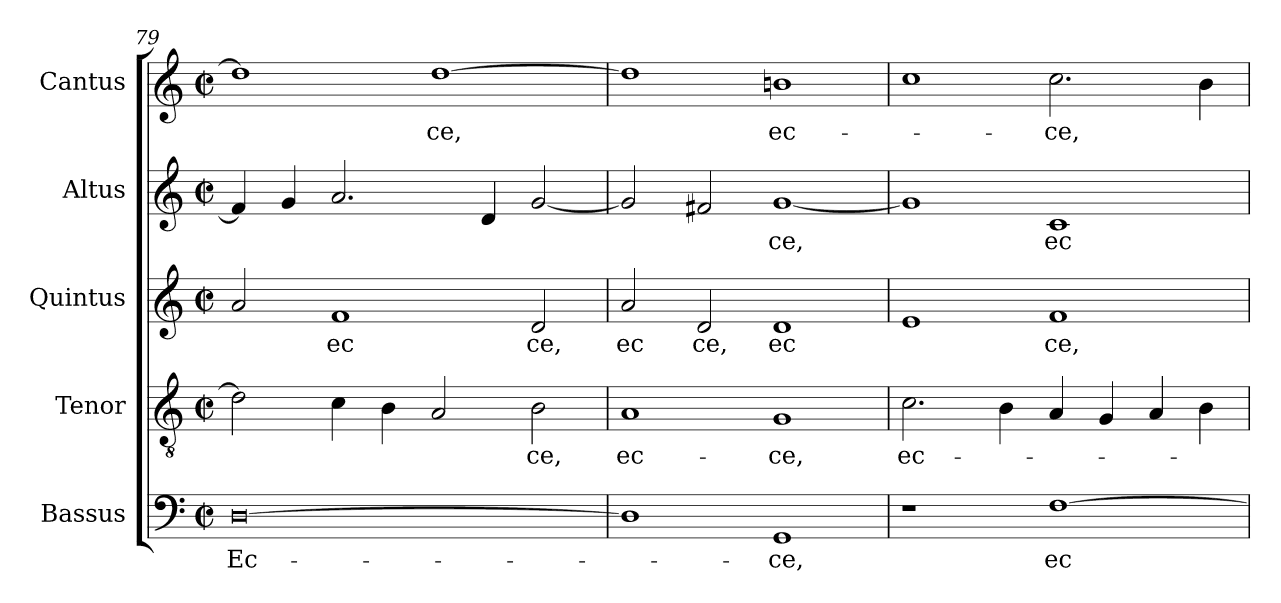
**kern	**text	**kern	**text	**kern	**text	**kern	**text	**kern	**text
*part5	*part5	*part4	*part4	*part3	*part3	*part2	*part2	*part1	*part1
*staff5	*staff5	*staff4	*staff4	*staff3	*staff3	*staff2	*staff2	*staff1	*staff1
*I"Bassus	*	*I"Tenor	*	*I"Quintus	*	*I"Altus	*	*I"Cantus	*
*clefF4	*	*clefGv2	*	*clefG2	*	*clefG2	*	*clefG2	*
*k[]	*	*k[]	*	*k[]	*	*k[]	*	*k[]	*
*C:	*	*C:	*	*C:	*	*C:	*	*C:	*
*M2/2	*	*M2/2	*	*M2/2	*	*M2/2	*	*M2/2	*
*met(c|)	*	*met(c|)	*	*met(c|)	*	*met(c|)	*	*met(c|)	*
=79	=79	=79	=79	=79	=79	=79	=79	=79	=79
!	!LO:LY:b:cj	!	!	!	!	!	!	!	!
[>0D	Ec-	2d\]	.	2a/	.	4f/]	.	1dd]	.
.	.	.	.	.	.	4g/	.	.	.
!	!	!	!	!	!LO:LY:b:cj	!	!	!	!
.	.	4c\	.	1f	ec	2.a/	.	.	.
.	.	4B\	.	.	.	.	.	.	.
!	!	!	!	!	!	!	!	!	!LO:LY:b:cj
.	.	2A/	.	.	.	.	.	[>1dd	-ce,
.	.	.	.	.	.	4d/	.	.	.
!	!	!	!LO:LY:b:cj	!	!LO:LY:b:cj	!	!	!	!
.	.	2B\	-ce,	2d/	ce,	[<2g/	.	.	.
=80	=80	=80	=80	=80	=80	=80	=80	=80	=80
!	!	!	!LO:LY:b:cj	!	!LO:LY:b:cj	!	!	!	!
1D]	.	1A	ec-	2a/	ec	2g/]	.	1dd]	.
!	!	!	!	!	!LO:LY:b:cj	!	!	!	!
.	.	.	.	2d/	ce,	2f#/	.	.	.
!	!LO:LY:b:cj	!	!LO:LY:b:cj	!	!LO:LY:b:cj	!	!LO:LY:b:cj	!	!LO:LY:b:cj
1GG	-ce,	1G	-ce,	1d	ec	[<1g	-ce,	1bn	ec-
=81	=81	=81	=81	=81	=81	=81	=81	=81	=81
!	!	!	!LO:LY:b:cj	!	!	!	!	!	!
1r	.	2.c\	ec-	1e	.	1g]	.	1cc	.
.	.	4B\	.	.	.	.	.	.	.
!	!LO:LY:b:cj	!	!	!	!LO:LY:b:cj	!	!LO:LY:b:cj	!	!LO:LY:b:cj
[>1F	ec-	4A/	.	1f	ce,	1c	ec-	2.cc\	-ce,
.	.	4G/	.	.	.	.	.	.	.
.	.	4A/	.	.	.	.	.	.	.
.	.	4B\	.	.	.	.	.	4b\	.
=	=	=	=	=	=	=	=	=	=
*-	*-	*-	*-	*-	*-	*-	*-	*-	*-
